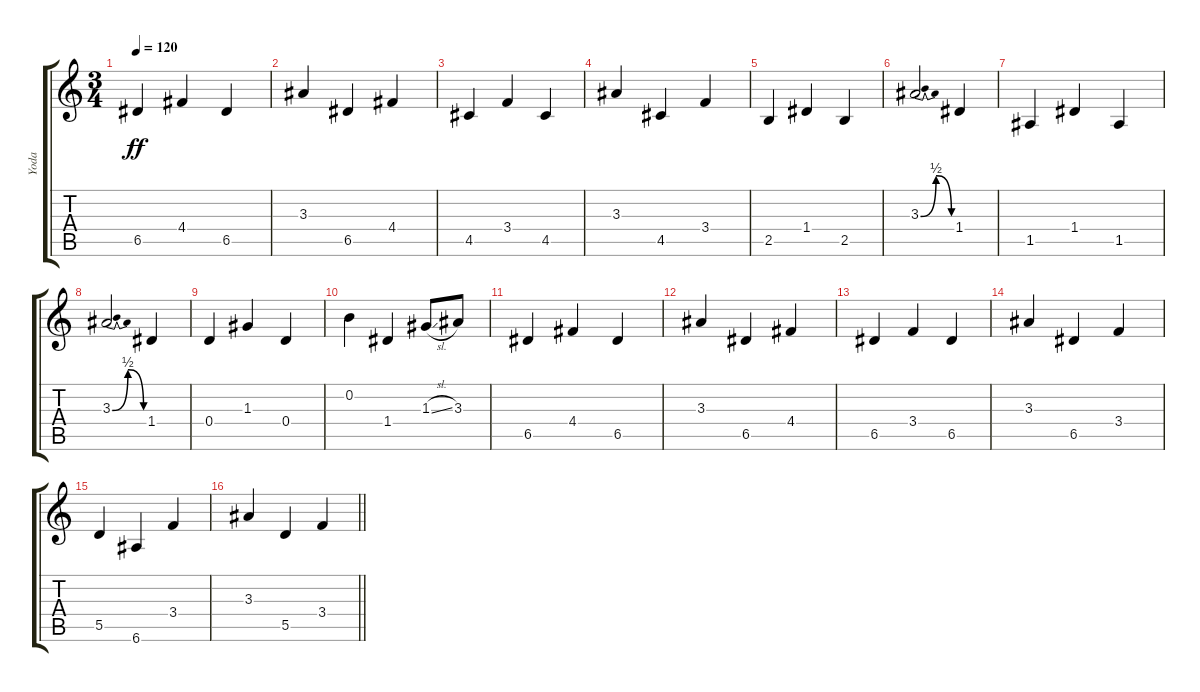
\track ("Yoda" "Yoda") {instrument acousticguitarnylon}
\staff {score tabs}
\tuning (E4 B3 G3 D3 A2 E2) {hide}
\ts (3 4)
\tempo 120
\clef g2
\ks c
6.5.4{dy ff} 4.4.4 6.5.4 |
3.3.4 6.5.4 4.4.4 |
4.5.4 3.4.4 4.5.4 |
3.3.4 4.5.4 3.4.4 |
2.5.4 1.4.4 2.5.4 |
3.3{be (bendrelease 0 0 30 2 30 2 60 0)}.2 1.4.4 |
1.5.4 1.4.4 1.5.4 |
3.3{be (bendrelease 0 0 30 2 30 2 60 0)}.2 1.4.4 |
0.4.4 1.3.4 0.4.4 |
0.2.4 1.4.4 1.3{sl}.8 3.3.8 |
6.5.4 4.4.4 6.5.4 |
3.3.4 6.5.4 4.4.4 |
6.5.4 3.4.4 6.5.4 |
3.3.4 6.5.4 3.4.4 |
5.5.4 6.6.4 3.4.4 |
\barLineRight lightlight
3.3.4 5.5.4 3.4.4
